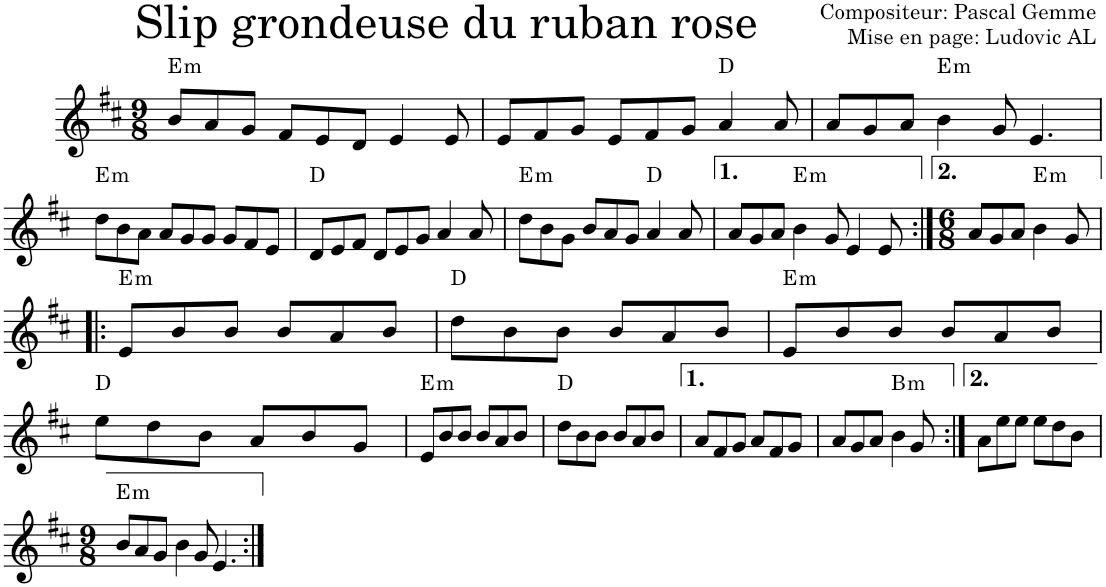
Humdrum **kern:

**kern	**harte
*part1	*part1
*staff1	*
*I"Voice	*
*I'V	*
*clefG2	*
*k[f#c#]	*
*M9/8	*
=1	=1
!	!LO:H:kt=m
8b/L	E:min
8a/	.
8g/J	.
8f#/L	.
8e/	.
8d/J	.
4e/	.
8e/	.
=2	=2
8e/L	.
8f#/	.
8g/J	.
8e/L	.
8f#/	.
8g/J	.
4a/	D:maj
8a/	.
=3	=3
8a/L	.
8g/	.
8a/J	.
!	!LO:H:kt=m
4b\	E:min
8g/	.
4.e/	.
!!LO:LB:g=z
=4	=4
!	!LO:H:kt=m
8dd\L	E:min
8b\	.
8a\J	.
8a/L	.
8g/	.
8g/J	.
8g/L	.
8f#/	.
8e/J	.
=5	=5
8d/L	D:maj
8e/	.
8f#/J	.
8d/L	.
8e/	.
8g/J	.
4a/	.
8a/	.
=6	=6
!	!LO:H:kt=m
8dd\L	E:min
8b\	.
8g\J	.
8b/L	.
8a/	.
8g/J	.
4a/	D:maj
8a/	.
=7	=7
8a/L	.
8g/	.
8a/J	.
!	!LO:H:kt=m
4b\	E:min
8g/	.
4e/	.
8e/	.
=8:|!	=8:|!
*M6/8	*
8a/L	.
8g/	.
8a/J	.
!	!LO:H:kt=m
4b\	E:min
8g/	.
!!LO:LB:g=z
=9!|:	=9!|:
!	!LO:H:kt=m
8e/L	E:min
8b/	.
8b/J	.
8b/L	.
8a/	.
8b/J	.
=10	=10
8dd\L	D:maj
8b\	.
8b\J	.
8b/L	.
8a/	.
8b/J	.
=11	=11
!	!LO:H:kt=m
8e/L	E:min
8b/	.
8b/J	.
8b/L	.
8a/	.
8b/J	.
!!LO:LB:g=z
=12	=12
8ee\L	D:maj
8dd\	.
8b\J	.
8a/L	.
8b/	.
8g/J	.
=13	=13
!	!LO:H:kt=m
8e/L	E:min
8b/	.
8b/J	.
8b/L	.
8a/	.
8b/J	.
=14	=14
8dd\L	D:maj
8b\	.
8b\J	.
8b/L	.
8a/	.
8b/J	.
=15	=15
8a/L	.
8f#/	.
8g/J	.
8a/L	.
8f#/	.
8g/J	.
=16	=16
8a/L	.
8g/	.
8a/J	.
!	!LO:H:kt=m
4b\	B:min
8g/	.
=17:|!	=17:|!
8a\L	.
8ee\	.
8ee\J	.
8ee\L	.
8dd\	.
8b\J	.
!!LO:LB:g=z
=18	=18
*M9/8	*
!	!LO:H:kt=m
8b/L	E:min
8a/	.
8g/J	.
4b\	.
8g/	.
4.e/	.
=:|!	=:|!
*-	*-
